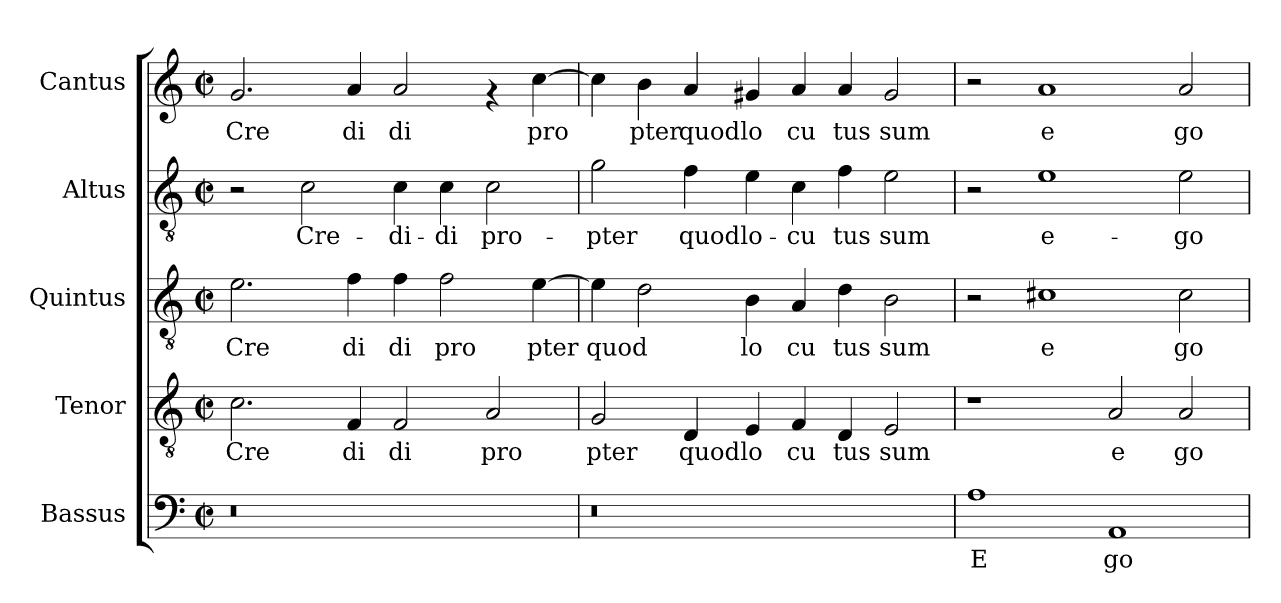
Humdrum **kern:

**kern	**text	**kern	**text	**kern	**text	**kern	**text	**kern	**text
*part5	*part5	*part4	*part4	*part3	*part3	*part2	*part2	*part1	*part1
*staff5	*staff5	*staff4	*staff4	*staff3	*staff3	*staff2	*staff2	*staff1	*staff1
*I"Bassus	*	*I"Tenor	*	*I"Quintus	*	*I"Altus	*	*I"Cantus	*
!!LO:PB:g=z
*stria5	*	*stria5	*	*stria5	*	*stria5	*	*stria5	*
*clefF4	*	*clefGv2	*	*clefGv2	*	*clefGv2	*	*clefG2	*
*k[]	*	*k[]	*	*k[]	*	*k[]	*	*k[]	*
*C:	*	*C:	*	*C:	*	*C:	*	*C:	*
*M2/2	*	*M2/2	*	*M2/2	*	*M2/2	*	*M2/2	*
*met(c|)	*	*met(c|)	*	*met(c|)	*	*met(c|)	*	*met(c|)	*
=1	=1	=1	=1	=1	=1	=1	=1	=1	=1
!	!	!	!LO:LY:b:cj	!	!LO:LY:b:cj	!	!	!	!LO:LY:b:cj
0r	.	2.c\	Cre	2.e\	Cre	2r	.	2.g/	Cre
!	!	!	!	!	!	!	!LO:LY:b:cj	!	!
.	.	.	.	.	.	2c\	Cre-	.	.
!	!	!	!LO:LY:b:cj	!	!LO:LY:b:cj	!	!	!	!LO:LY:b:cj
.	.	4F/	di	4f\	di	.	.	4a/	di
!	!	!	!LO:LY:b:cj	!	!LO:LY:b:cj	!	!LO:LY:b:cj	!	!LO:LY:b:cj
.	.	2F/	di	4f\	di	4c\	-di-	2a/	di
!	!	!	!	!	!LO:LY:b:cj	!	!LO:LY:b:cj	!	!
.	.	.	.	2f\	pro	4c\	-di	.	.
!	!	!	!LO:LY:b:cj	!	!	!	!LO:LY:b:cj	!	!
.	.	2A/	pro	.	.	2c\	pro-	4rf	.
!	!	!	!	!	!LO:LY:b:cj	!	!	!	!LO:LY:b:cj
.	.	.	.	[>4e\	pter	.	.	[>4cc\	pro
=2	=2	=2	=2	=2	=2	=2	=2	=2	=2
!	!	!	!LO:LY:b:cj	!	!LO:LY:b:cj	!	!LO:LY:b:cj	!	!LO:LY:b:cj
0r	.	2G/	pter	4e\]	quod	2g\	-pter	4cc\]	.
!	!	!	!	!	!LO:LY:b:cj	!	!	!	!LO:LY:b:cj
.	.	.	.	2d\	.	.	.	4b\	pter
!	!	!	!LO:LY:b:cj	!	!	!	!LO:LY:b:cj	!	!LO:LY:b:cj
.	.	4D/	quod	.	.	4f\	quod	4a/	quod
!	!	!	!LO:LY:b:cj	!	!LO:LY:b:cj	!	!LO:LY:b:cj	!	!LO:LY:b:cj
.	.	4E/	lo	4B\	lo	4e\	lo-	4g#X/	lo
!	!	!	!LO:LY:b:cj	!	!LO:LY:b:cj	!	!LO:LY:b:cj	!	!LO:LY:b:cj
.	.	4F/	cu	4A/	cu	4c\	-cu	4a/	cu
!	!	!	!LO:LY:b:cj	!	!LO:LY:b:cj	!	!LO:LY:b:cj	!	!LO:LY:b:cj
.	.	4D/	tus	4d\	tus	4f\	tus	4a/	tus
!	!	!	!LO:LY:b:cj	!	!LO:LY:b:cj	!	!LO:LY:b:cj	!	!LO:LY:b:cj
.	.	2E/	sum	2B\	sum	2e\	sum	2g#/	sum
=3	=3	=3	=3	=3	=3	=3	=3	=3	=3
!	!LO:LY:b:cj	!	!	!	!	!	!	!	!
1A	E	1r	.	2r	.	2r	.	2r	.
!	!	!	!	!	!LO:LY:b:cj	!	!LO:LY:b:cj	!	!LO:LY:b:cj
.	.	.	.	1c#X	e	1e	e-	1a	e
!	!LO:LY:b:cj	!	!LO:LY:b:cj	!	!	!	!	!	!
1AA	go	2A/	e	.	.	.	.	.	.
!	!	!	!LO:LY:b:cj	!	!LO:LY:b:cj	!	!LO:LY:b:cj	!	!LO:LY:b:cj
.	.	2A/	go	2c#\	go	2e\	-go	2a/	go
=	=	=	=	=	=	=	=	=	=
*-	*-	*-	*-	*-	*-	*-	*-	*-	*-
